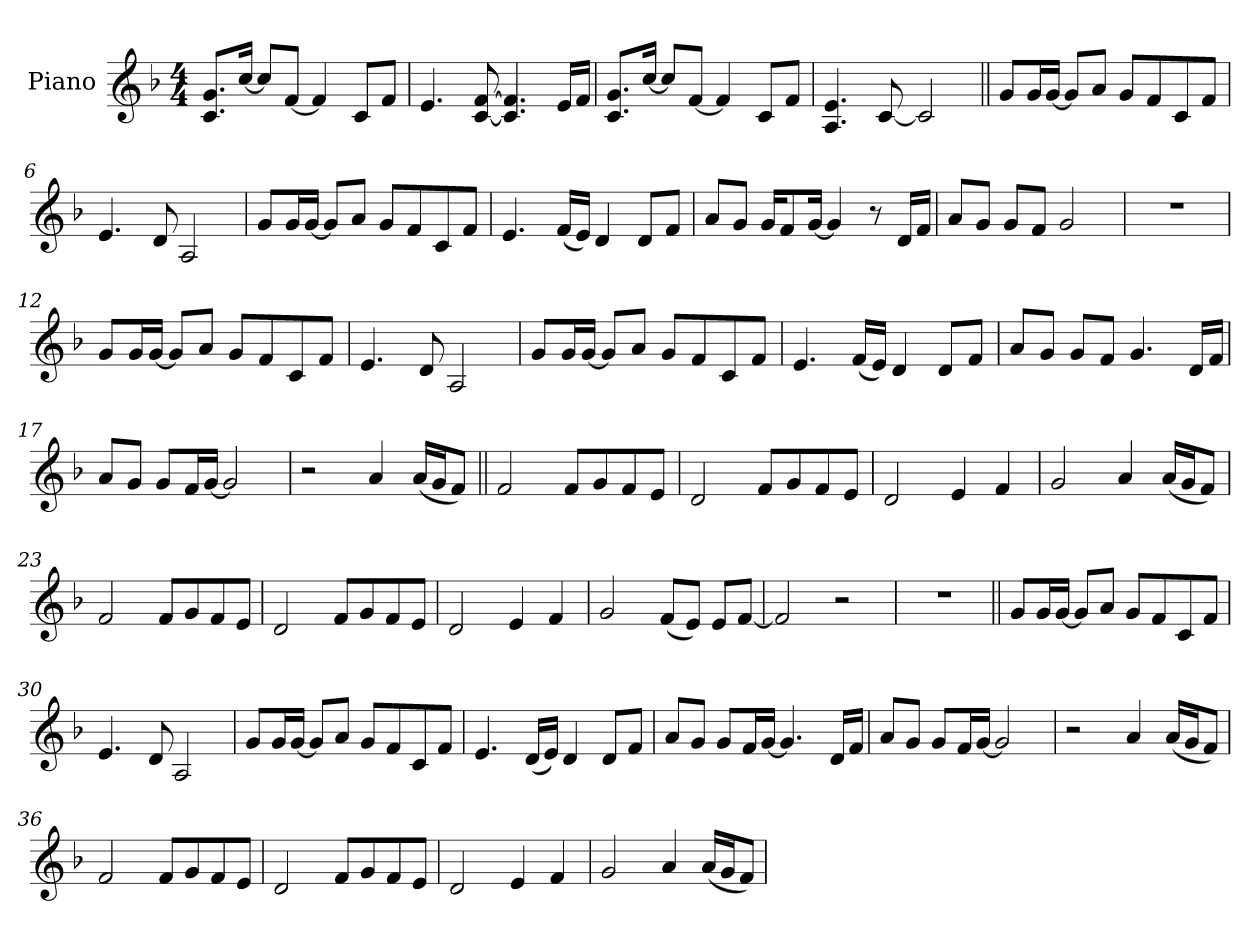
**kern
*part1
*staff1
*I"Piano
*I'Pno.
*clefG2
*k[b-]
*M4/4
*MM75
=1
8.c! 8.g!L
[16cc!Jk
8cc!L]
[8f!J
4f!]
8c!L
8f!J
=2
4.e!
[8c! [8f!
4.c!] 4.f!]
16e!LL
16f!JJ
=3
8.c! 8.g!L
[16cc!Jk
8cc!L]
[8f!J
4f!]
8c!L
8f!J
=4
4.A! 4.e!
[8c!
2c!]
=5||
8gL
16gL
[16gJJ
8gL]
8aJ
8gL
8f
8c
8fJ
=6
4.e
8d
2A
=7
8gL
16gL
[16gJJ
8gL]
8aJ
8gL
8f
8c
8fJ
=8
4.e
(16fLL
16eJJ)
4d
8dL
8fJ
=9
8aL
8gJ
16gKL
8f
[16gJk
4g]
8r
16dLL
16fJJ
=10
8aL
8gJ
8gL
8fJ
2g
=11
1r
=12
8gL
16gL
[16gJJ
8gL]
8aJ
8gL
8f
8c
8fJ
=13
4.e
8d
2A
=14
8gL
16gL
[16gJJ
8gL]
8aJ
8gL
8f
8c
8fJ
=15
4.e
(16fLL
16eJJ)
4d
8dL
8fJ
=16
8aL
8gJ
8gL
8fJ
4.g
16dLL
16fJJ
=17
8aL
8gJ
8gL
16fL
[16gJJ
2g]
=18
2r
4a
(16aLL
16gJ
8fJ)
=19||
2f
8fL
8g
8f
8eJ
=20
2d
8fL
8g
8f
8eJ
=21
2d
4e
4f
=22
2g
4a
(16aLL
16gJ
8fJ)
=23
2f
8fL
8g
8f
8eJ
=24
2d
8fL
8g
8f
8eJ
=25
2d
4e
4f
=26
2g
(8fL
8eJ)
8eL
[8fJ
=27
2f]
2r
=28
1r
=29||
8gL
16gL
[16gJJ
8gL]
8aJ
8gL
8f
8c
8fJ
=30
4.e
8d
2A
=31
8gL
16gL
[16gJJ
8gL]
8aJ
8gL
8f
8c
8fJ
=32
4.e
(16dLL
16eJJ)
4d
8dL
8fJ
=33
8aL
8gJ
8gL
16fL
[16gJJ
4.g]
16dLL
16fJJ
=34
8aL
8gJ
8gL
16fL
[16gJJ
2g]
=35
2r
4a
(16aLL
16gJ
8fJ)
=36
2f
8fL
8g
8f
8eJ
=37
2d
8fL
8g
8f
8eJ
=38
2d
4e
4f
=39
2g
4a
(16aLL
16gJ
8fJ)
=
*-
